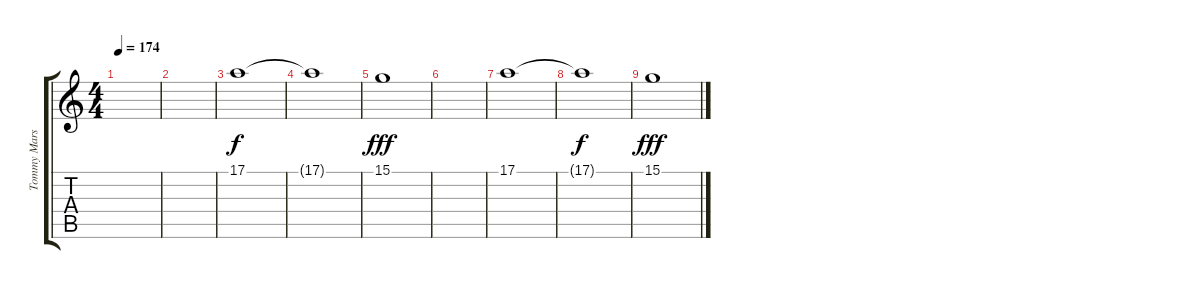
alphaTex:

\track ("Tommy Mars 2" "Tommy Mars") {instrument synthbrass1}
\staff {score tabs}
\tuning (E4 B3 G3 D3 A2 E2) {hide}
\ts (4 4)
\tempo 174
\clef g2
\ks c
|
|
17.1.1 |
17.1{t}.1{dy f} |
15.1.1{dy fff} |
|
17.1.1 |
17.1{t}.1{dy f} |
15.1.1{dy fff}
